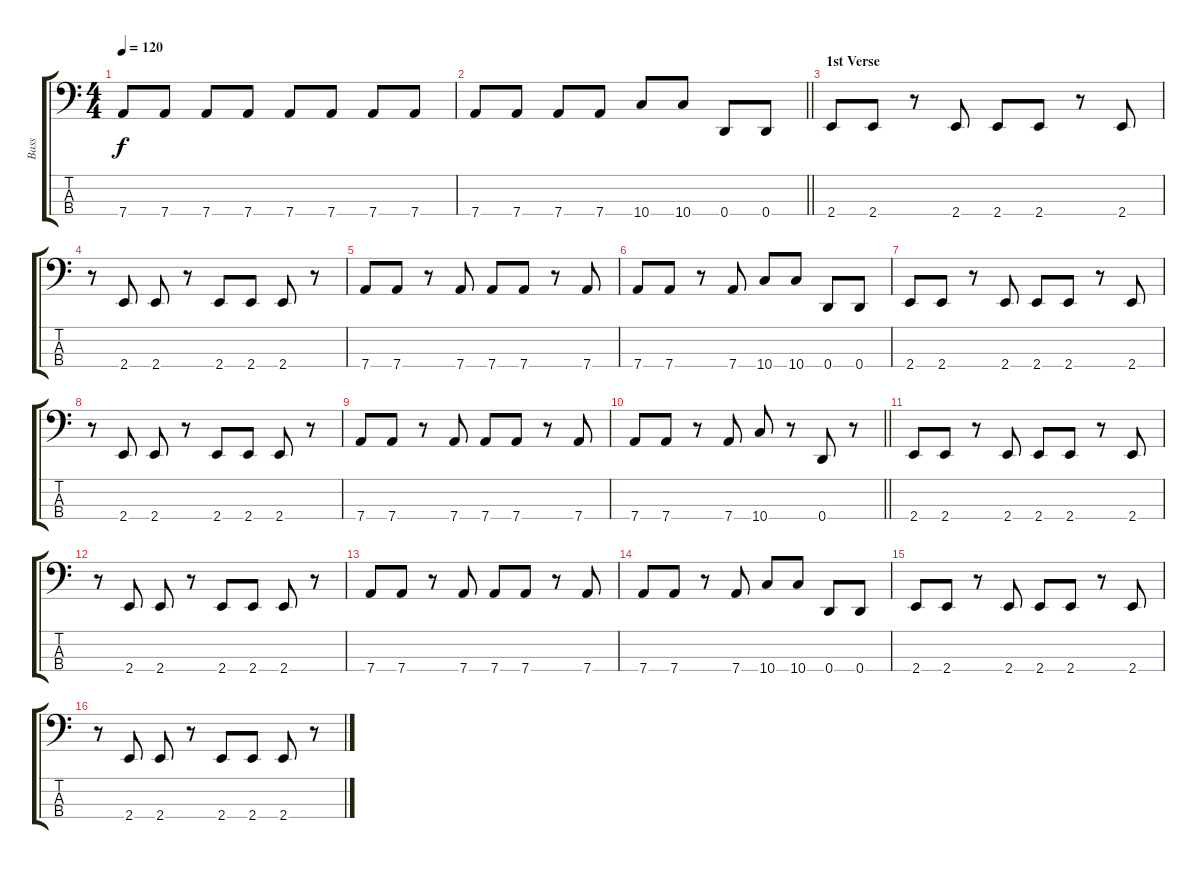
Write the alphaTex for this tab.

\track ("Bass" "Bass") {instrument slapbass1}
\staff {score tabs}
\tuning (G2 D2 A1 D1) {hide}
\ts (4 4)
\tempo 120
\clef f4
\ks c
7.4.8{dy f} 7.4.8 7.4.8 7.4.8 7.4.8 7.4.8 7.4.8 7.4.8 |
\barLineRight lightlight
7.4.8 7.4.8 7.4.8 7.4.8 10.4.8 10.4.8 0.4.8 0.4.8 |
\section ("" "1st Verse")
2.4.8 2.4.8 r.8 2.4.8 2.4.8 2.4.8 r.8 2.4.8 |
r.8 2.4.8 2.4.8 r.8 2.4.8 2.4.8 2.4.8 r.8 |
7.4.8 7.4.8 r.8 7.4.8 7.4.8 7.4.8 r.8 7.4.8 |
7.4.8 7.4.8 r.8 7.4.8 10.4.8 10.4.8 0.4.8 0.4.8 |
2.4.8 2.4.8 r.8 2.4.8 2.4.8 2.4.8 r.8 2.4.8 |
r.8 2.4.8 2.4.8 r.8 2.4.8 2.4.8 2.4.8 r.8 |
7.4.8 7.4.8 r.8 7.4.8 7.4.8 7.4.8 r.8 7.4.8 |
\barLineRight lightlight
7.4.8 7.4.8 r.8 7.4.8 10.4.8 r.8 0.4.8 r.8 |
2.4.8 2.4.8 r.8 2.4.8 2.4.8 2.4.8 r.8 2.4.8 |
r.8 2.4.8 2.4.8 r.8 2.4.8 2.4.8 2.4.8 r.8 |
7.4.8 7.4.8 r.8 7.4.8 7.4.8 7.4.8 r.8 7.4.8 |
7.4.8 7.4.8 r.8 7.4.8 10.4.8 10.4.8 0.4.8 0.4.8 |
2.4.8 2.4.8 r.8 2.4.8 2.4.8 2.4.8 r.8 2.4.8 |
r.8 2.4.8 2.4.8 r.8 2.4.8 2.4.8 2.4.8 r.8
